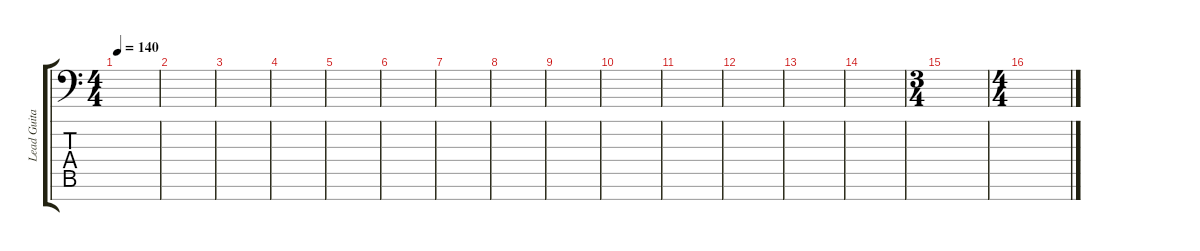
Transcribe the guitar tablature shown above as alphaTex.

\track ("Lead Guitar" "Lead Guita") {instrument overdrivenguitar}
\staff {score tabs}
\tuning (E4 B3 G3 D3 A2 E2 C-1) {hide}
\ts (4 4)
\tempo 140
\clef f4
\ks c
|
|
|
|
|
|
|
|
|
|
|
|
|
|
\ts (3 4)
|
\ts (4 4)
